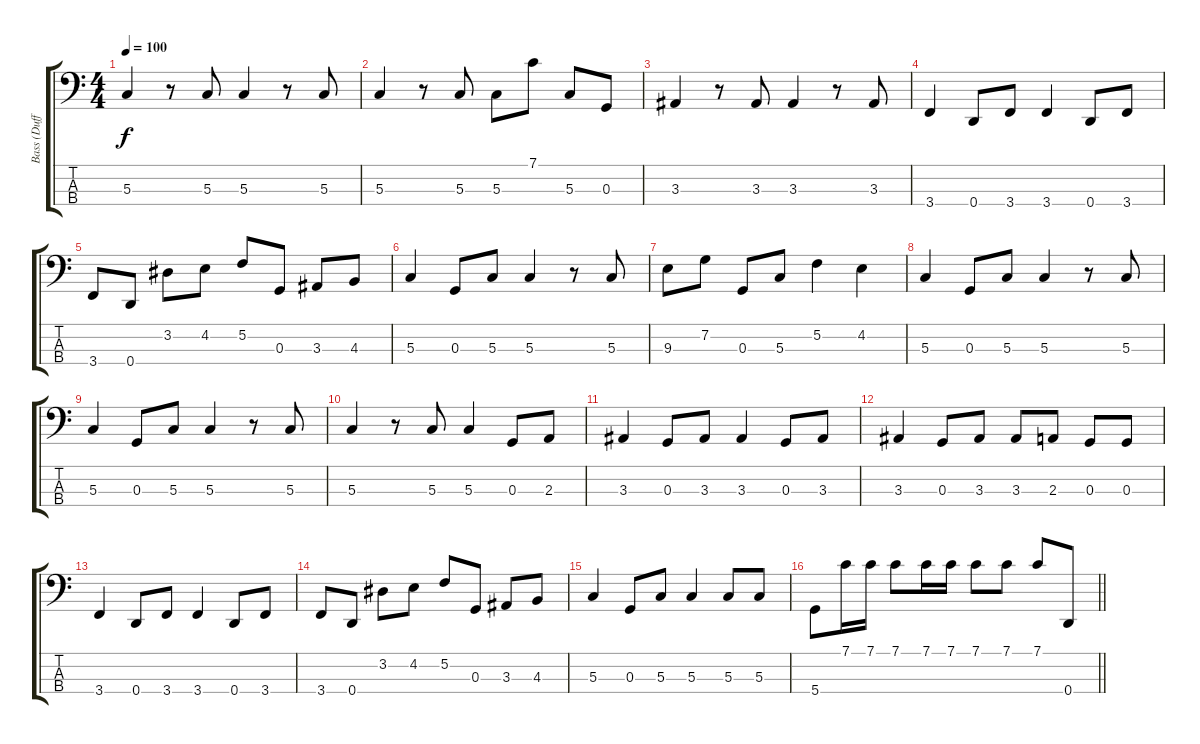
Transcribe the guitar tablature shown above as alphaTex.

\track ("Bass (Duff)" "Bass (Duff") {instrument electricbasspick}
\staff {score tabs}
\tuning (F2 C2 G1 D1) {hide}
\ts (4 4)
\tempo 100
\clef f4
\ks c
5.3.4{dy f} r.8 5.3.8 5.3.4 r.8 5.3.8 |
5.3.4 r.8 5.3.8 5.3.8 7.1.8 5.3.8 0.3.8 |
3.3.4 r.8 3.3.8 3.3.4 r.8 3.3.8 |
3.4.4 0.4.8 3.4.8 3.4.4 0.4.8 3.4.8 |
3.4.8 0.4.8 3.2.8 4.2.8 5.2.8 0.3.8 3.3.8 4.3.8 |
5.3.4 0.3.8 5.3.8 5.3.4 r.8 5.3.8 |
9.3.8 7.2.8 0.3.8 5.3.8 5.2.4 4.2.4 |
5.3.4 0.3.8 5.3.8 5.3.4 r.8 5.3.8 |
5.3.4 0.3.8 5.3.8 5.3.4 r.8 5.3.8 |
5.3.4 r.8 5.3.8 5.3.4 0.3.8 2.3.8 |
3.3.4 0.3.8 3.3.8 3.3.4 0.3.8 3.3.8 |
3.3.4 0.3.8 3.3.8 3.3.8 2.3.8 0.3.8 0.3.8 |
3.4.4 0.4.8 3.4.8 3.4.4 0.4.8 3.4.8 |
3.4.8 0.4.8 3.2.8 4.2.8 5.2.8 0.3.8 3.3.8 4.3.8 |
5.3.4 0.3.8 5.3.8 5.3.4 5.3.8 5.3.8 |
\barLineRight lightlight
5.4.8 7.1.16 7.1.16 7.1.8 7.1.16 7.1.16 7.1.8 7.1.8 7.1.8 0.4.8
